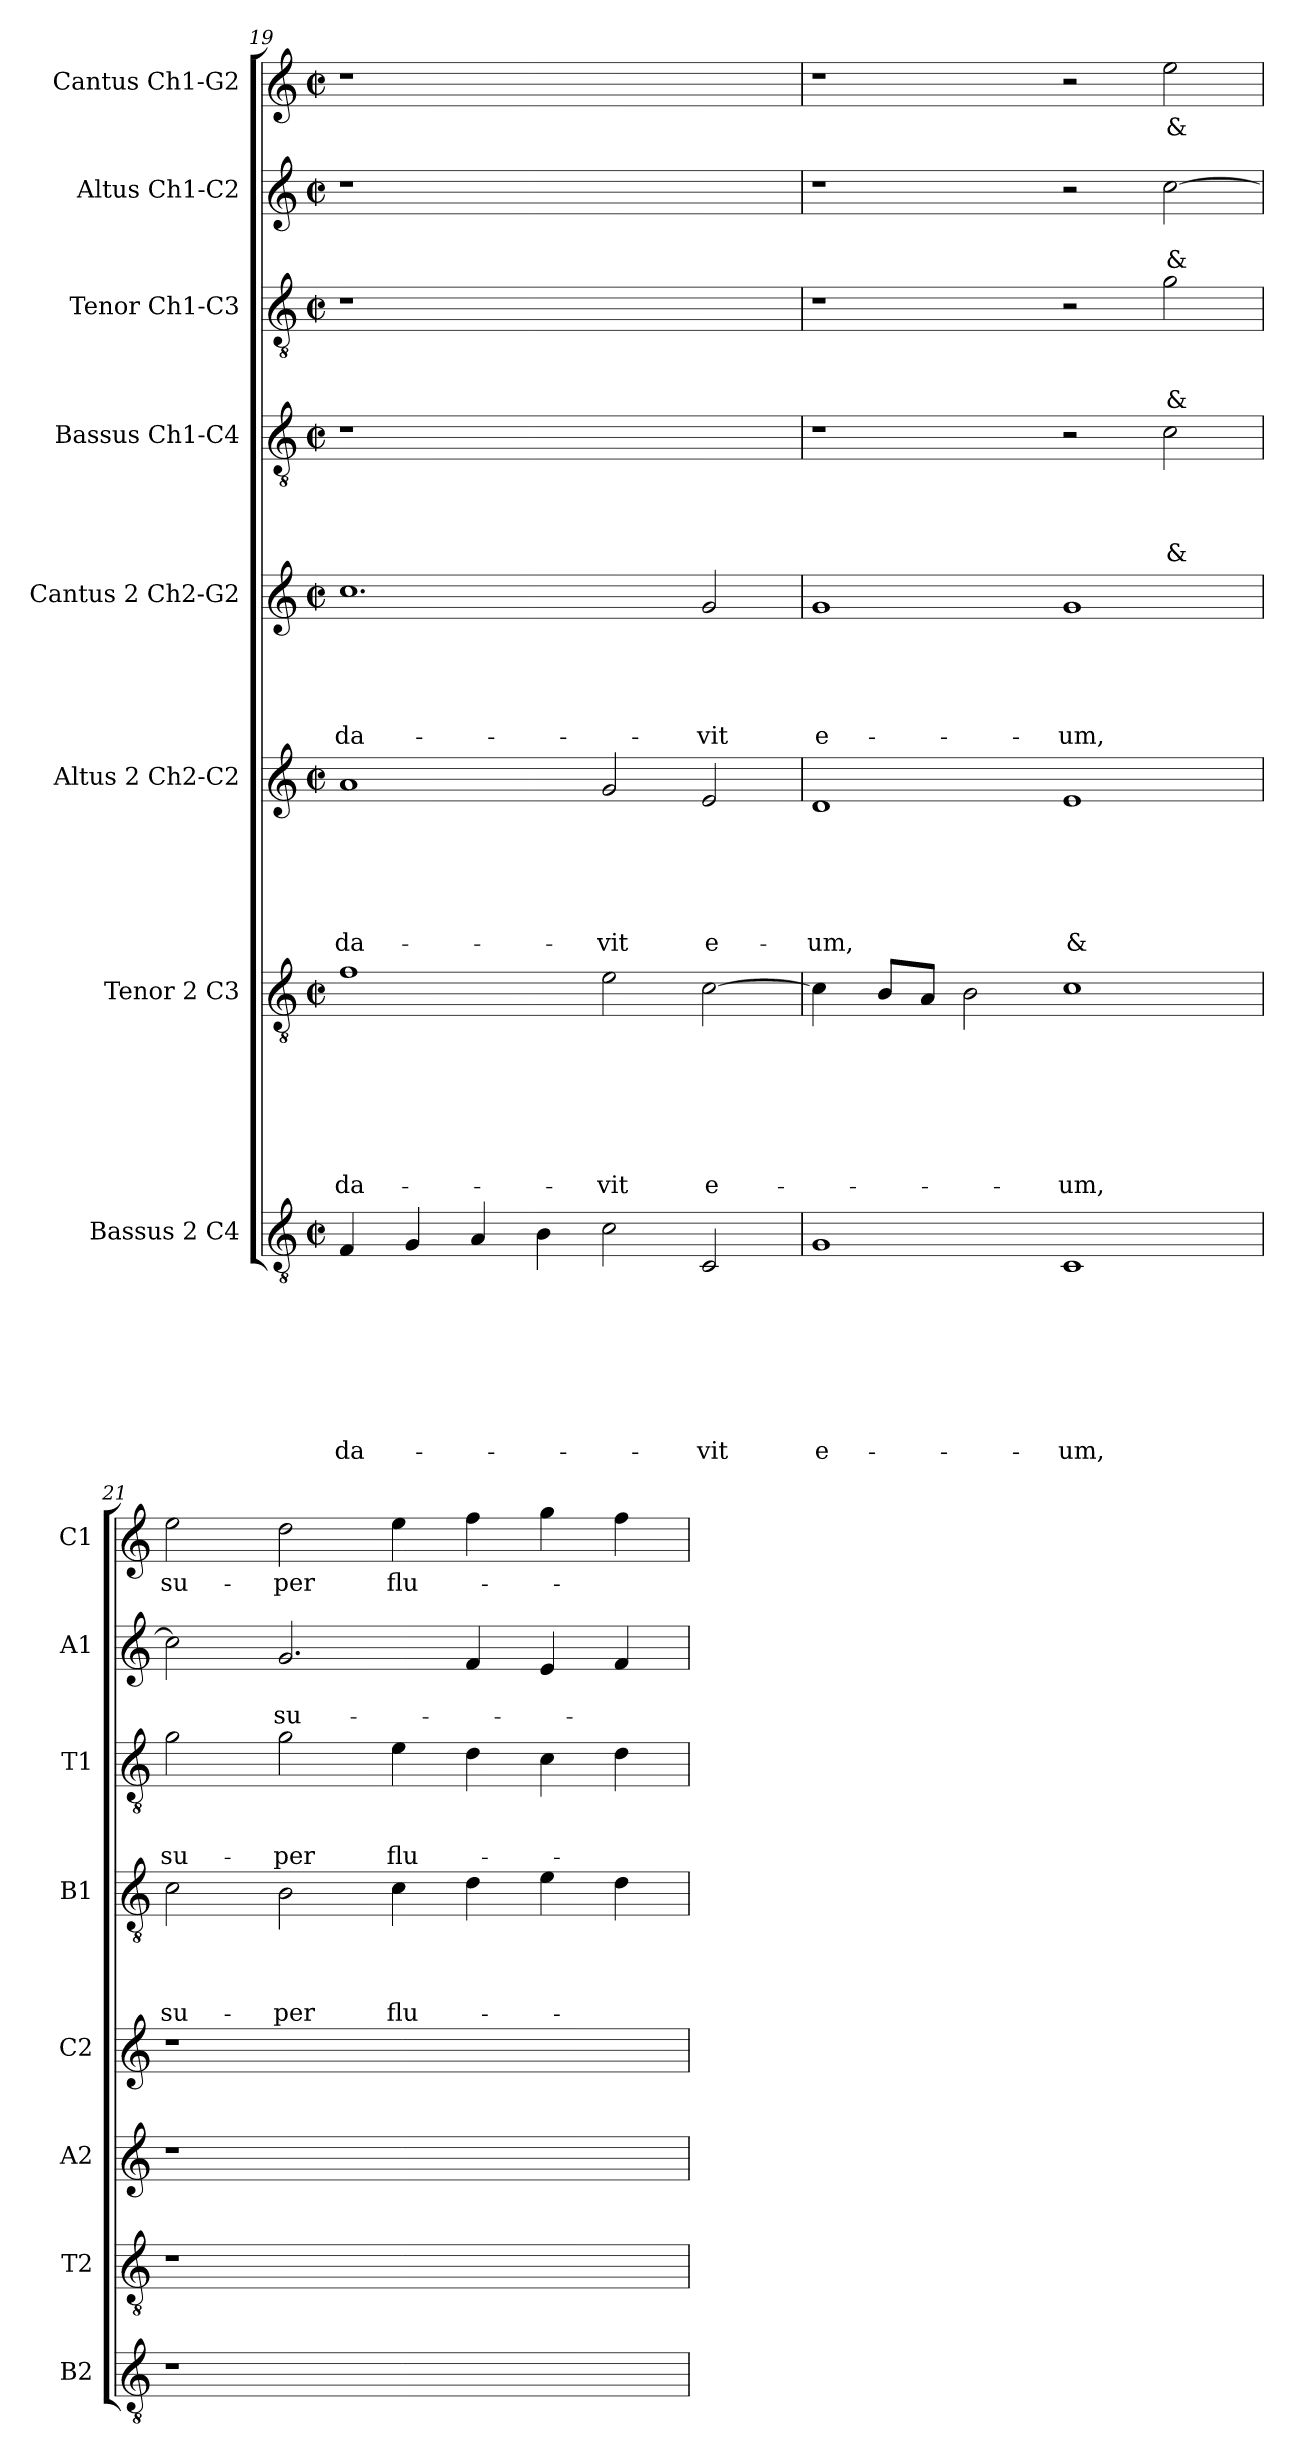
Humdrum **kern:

**kern	**text	**text	**text	**text	**text	**text	**text	**text	**kern	**text	**text	**text	**text	**text	**text	**text	**kern	**text	**text	**text	**text	**text	**text	**kern	**text	**text	**text	**text	**text	**kern	**text	**text	**text	**text	**kern	**text	**text	**text	**kern	**text	**text	**kern	**text
*part8	*part8	*part8	*part8	*part8	*part8	*part8	*part8	*part8	*part7	*part7	*part7	*part7	*part7	*part7	*part7	*part7	*part6	*part6	*part6	*part6	*part6	*part6	*part6	*part5	*part5	*part5	*part5	*part5	*part5	*part4	*part4	*part4	*part4	*part4	*part3	*part3	*part3	*part3	*part2	*part2	*part2	*part1	*part1
*staff8	*staff8	*staff8	*staff8	*staff8	*staff8	*staff8	*staff8	*staff8	*staff7	*staff7	*staff7	*staff7	*staff7	*staff7	*staff7	*staff7	*staff6	*staff6	*staff6	*staff6	*staff6	*staff6	*staff6	*staff5	*staff5	*staff5	*staff5	*staff5	*staff5	*staff4	*staff4	*staff4	*staff4	*staff4	*staff3	*staff3	*staff3	*staff3	*staff2	*staff2	*staff2	*staff1	*staff1
*I"Bassus 2 C4	*	*	*	*	*	*	*	*	*I"Tenor 2 C3	*	*	*	*	*	*	*	*I"Altus 2 Ch2-C2	*	*	*	*	*	*	*I"Cantus 2  Ch2-G2	*	*	*	*	*	*I"Bassus  Ch1-C4	*	*	*	*	*I"Tenor Ch1-C3	*	*	*	*I"Altus  Ch1-C2	*	*	*I"Cantus Ch1-G2	*
*I'B2	*	*	*	*	*	*	*	*	*I'T2	*	*	*	*	*	*	*	*I'A2	*	*	*	*	*	*	*I'C2	*	*	*	*	*	*I'B1	*	*	*	*	*I'T1	*	*	*	*I'A1	*	*	*I'C1	*
*clefGv2	*	*	*	*	*	*	*	*	*clefGv2	*	*	*	*	*	*	*	*clefG2	*	*	*	*	*	*	*clefG2	*	*	*	*	*	*clefGv2	*	*	*	*	*clefGv2	*	*	*	*clefG2	*	*	*clefG2	*
*k[]	*	*	*	*	*	*	*	*	*k[]	*	*	*	*	*	*	*	*k[]	*	*	*	*	*	*	*k[]	*	*	*	*	*	*k[]	*	*	*	*	*k[]	*	*	*	*k[]	*	*	*k[]	*
*C:	*	*	*	*	*	*	*	*	*C:	*	*	*	*	*	*	*	*C:	*	*	*	*	*	*	*C:	*	*	*	*	*	*C:	*	*	*	*	*C:	*	*	*	*C:	*	*	*C:	*
*M2/2	*	*	*	*	*	*	*	*	*M2/2	*	*	*	*	*	*	*	*M2/2	*	*	*	*	*	*	*M2/2	*	*	*	*	*	*M2/2	*	*	*	*	*M2/2	*	*	*	*M2/2	*	*	*M2/2	*
*met(c|)	*	*	*	*	*	*	*	*	*met(c|)	*	*	*	*	*	*	*	*met(c|)	*	*	*	*	*	*	*met(c|)	*	*	*	*	*	*met(c|)	*	*	*	*	*met(c|)	*	*	*	*met(c|)	*	*	*met(c|)	*
=19	=19	=19	=19	=19	=19	=19	=19	=19	=19	=19	=19	=19	=19	=19	=19	=19	=19	=19	=19	=19	=19	=19	=19	=19	=19	=19	=19	=19	=19	=19	=19	=19	=19	=19	=19	=19	=19	=19	=19	=19	=19	=19	=19
!	!	!	!	!	!	!	!	!LO:LY:b	!	!	!	!	!	!	!	!LO:LY:b	!	!	!	!	!	!	!LO:LY:b	!	!	!	!	!	!LO:LY:b	!	!	!	!	!	!	!	!	!	!	!	!	!	!
4F/	.	.	.	.	.	.	.	-da-	1f	.	.	.	.	.	.	-da-	1a	.	.	.	.	.	-da-	1.cc	.	.	.	.	-da-	1r	.	.	.	.	1r	.	.	.	1r	.	.	1r	.
4G/	.	.	.	.	.	.	.	.	.	.	.	.	.	.	.	.	.	.	.	.	.	.	.	.	.	.	.	.	.	.	.	.	.	.	.	.	.	.	.	.	.	.	.
4A/	.	.	.	.	.	.	.	.	.	.	.	.	.	.	.	.	.	.	.	.	.	.	.	.	.	.	.	.	.	.	.	.	.	.	.	.	.	.	.	.	.	.	.
4B\	.	.	.	.	.	.	.	.	.	.	.	.	.	.	.	.	.	.	.	.	.	.	.	.	.	.	.	.	.	.	.	.	.	.	.	.	.	.	.	.	.	.	.
!	!	!	!	!	!	!	!	!	!	!	!	!	!	!	!	!LO:LY:b	!	!	!	!	!	!	!LO:LY:b	!	!	!	!	!	!	!	!	!	!	!	!	!	!	!	!	!	!	!	!
2c\	.	.	.	.	.	.	.	.	2e\	.	.	.	.	.	.	-vit	2g/	.	.	.	.	.	-vit	.	.	.	.	.	.	1ryy	.	.	.	.	1ryy	.	.	.	1ryy	.	.	1ryy	.
!	!	!	!	!	!	!	!	!LO:LY:b	!	!	!	!	!	!	!	!LO:LY:b	!	!	!	!	!	!	!LO:LY:b	!	!	!	!	!	!LO:LY:b	!	!	!	!	!	!	!	!	!	!	!	!	!	!
2C/	.	.	.	.	.	.	.	-vit	[2c\	.	.	.	.	.	.	e-	2e/	.	.	.	.	.	e-	2g/	.	.	.	.	-vit	.	.	.	.	.	.	.	.	.	.	.	.	.	.
=20	=20	=20	=20	=20	=20	=20	=20	=20	=20	=20	=20	=20	=20	=20	=20	=20	=20	=20	=20	=20	=20	=20	=20	=20	=20	=20	=20	=20	=20	=20	=20	=20	=20	=20	=20	=20	=20	=20	=20	=20	=20	=20	=20
!	!	!	!	!	!	!	!	!LO:LY:b	!	!	!	!	!	!	!	!	!	!	!	!	!	!	!LO:LY:b	!	!	!	!	!	!LO:LY:b	!	!	!	!	!	!	!	!	!	!	!	!	!	!
1G	.	.	.	.	.	.	.	e-	4c\]	.	.	.	.	.	.	.	1d	.	.	.	.	.	-um,	1g	.	.	.	.	e-	1r	.	.	.	.	1r	.	.	.	1r	.	.	1r	.
.	.	.	.	.	.	.	.	.	8B/L	.	.	.	.	.	.	.	.	.	.	.	.	.	.	.	.	.	.	.	.	.	.	.	.	.	.	.	.	.	.	.	.	.	.
.	.	.	.	.	.	.	.	.	8A/J	.	.	.	.	.	.	.	.	.	.	.	.	.	.	.	.	.	.	.	.	.	.	.	.	.	.	.	.	.	.	.	.	.	.
.	.	.	.	.	.	.	.	.	2B\	.	.	.	.	.	.	.	.	.	.	.	.	.	.	.	.	.	.	.	.	.	.	.	.	.	.	.	.	.	.	.	.	.	.
!	!	!	!	!	!	!	!	!LO:LY:b	!	!	!	!	!	!	!	!LO:LY:b	!	!	!	!	!	!	!LO:LY:b	!	!	!	!	!	!LO:LY:b	!	!	!	!	!	!	!	!	!	!	!	!	!	!
1C	.	.	.	.	.	.	.	-um,	1c	.	.	.	.	.	.	-um,	1e	.	.	.	.	.	&	1g	.	.	.	.	-um,	2r	.	.	.	.	2r	.	.	.	2r	.	.	2r	.
!	!	!	!	!	!	!	!	!	!	!	!	!	!	!	!	!	!	!	!	!	!	!	!	!	!	!	!	!	!	!	!	!	!	!LO:LY:b	!	!	!	!LO:LY:b	!	!	!LO:LY:b	!	!LO:LY:b
.	.	.	.	.	.	.	.	.	.	.	.	.	.	.	.	.	.	.	.	.	.	.	.	.	.	.	.	.	.	2c\	.	.	.	&	2g\	.	.	&	[2cc\	.	&	2ee\	&
=21	=21	=21	=21	=21	=21	=21	=21	=21	=21	=21	=21	=21	=21	=21	=21	=21	=21	=21	=21	=21	=21	=21	=21	=21	=21	=21	=21	=21	=21	=21	=21	=21	=21	=21	=21	=21	=21	=21	=21	=21	=21	=21	=21
!	!	!	!	!	!	!	!	!	!	!	!	!	!	!	!	!	!	!	!	!	!	!	!	!	!	!	!	!	!	!	!	!	!	!LO:LY:b	!	!	!	!LO:LY:b	!	!	!	!	!LO:LY:b
1r	.	.	.	.	.	.	.	.	1r	.	.	.	.	.	.	.	1r	.	.	.	.	.	.	1r	.	.	.	.	.	2c\	.	.	.	su-	2g\	.	.	su-	2cc\]	.	.	2ee\	su-
!	!	!	!	!	!	!	!	!	!	!	!	!	!	!	!	!	!	!	!	!	!	!	!	!	!	!	!	!	!	!	!	!	!	!LO:LY:b	!	!	!	!LO:LY:b	!	!	!LO:LY:b	!	!LO:LY:b
.	.	.	.	.	.	.	.	.	.	.	.	.	.	.	.	.	.	.	.	.	.	.	.	.	.	.	.	.	.	2B\	.	.	.	-per	2g\	.	.	-per	2.g/	.	su-	2dd\	-per
!	!	!	!	!	!	!	!	!	!	!	!	!	!	!	!	!	!	!	!	!	!	!	!	!	!	!	!	!	!	!	!	!	!	!LO:LY:b	!	!	!	!LO:LY:b	!	!	!	!	!LO:LY:b
1ryy	.	.	.	.	.	.	.	.	1ryy	.	.	.	.	.	.	.	1ryy	.	.	.	.	.	.	1ryy	.	.	.	.	.	4c\	.	.	.	flu-	4e\	.	.	flu-	.	.	.	4ee\	flu-
.	.	.	.	.	.	.	.	.	.	.	.	.	.	.	.	.	.	.	.	.	.	.	.	.	.	.	.	.	.	4d\	.	.	.	.	4d\	.	.	.	4f/	.	.	4ff\	.
.	.	.	.	.	.	.	.	.	.	.	.	.	.	.	.	.	.	.	.	.	.	.	.	.	.	.	.	.	.	4e\	.	.	.	.	4c\	.	.	.	4e/	.	.	4gg\	.
.	.	.	.	.	.	.	.	.	.	.	.	.	.	.	.	.	.	.	.	.	.	.	.	.	.	.	.	.	.	4d\	.	.	.	.	4d\	.	.	.	4f/	.	.	4ff\	.
=	=	=	=	=	=	=	=	=	=	=	=	=	=	=	=	=	=	=	=	=	=	=	=	=	=	=	=	=	=	=	=	=	=	=	=	=	=	=	=	=	=	=	=
*-	*-	*-	*-	*-	*-	*-	*-	*-	*-	*-	*-	*-	*-	*-	*-	*-	*-	*-	*-	*-	*-	*-	*-	*-	*-	*-	*-	*-	*-	*-	*-	*-	*-	*-	*-	*-	*-	*-	*-	*-	*-	*-	*-
